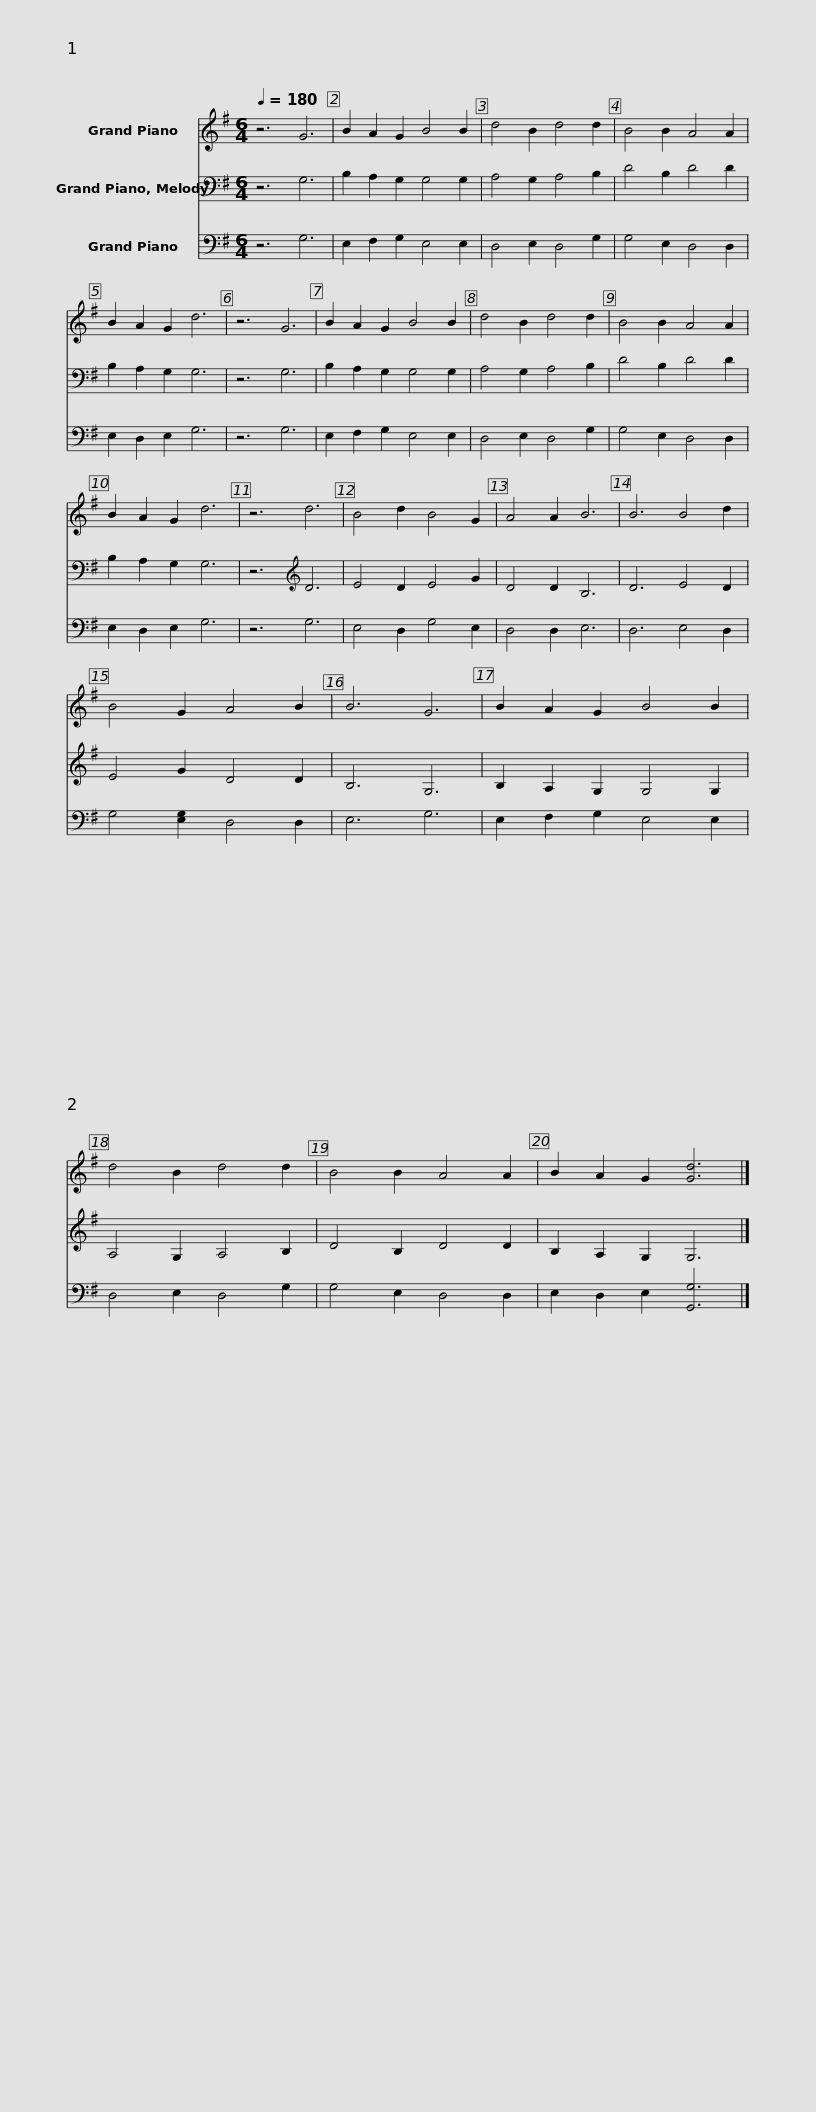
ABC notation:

X:1
%%score 1 2 3
L:1/8
Q:1/4=180
M:6/4
I:linebreak $
K:G
V:1 treble
V:2 bass
V:3 bass
V:1
 z6 G6 | B2 A2 G2 B4 B2 | d4 B2 d4 d2 | B4 B2 A4 A2 | B2 A2 G2 d6 | %5
 z6 G6 | B2 A2 G2 B4 B2 |$ d4 B2 d4 d2 | B4 B2 A4 A2 | B2 A2 G2 d6 | %10
 z6 d6 | B4 d2 B4 G2 | A4 A2 B6 | B6 B4 d2 | B4 G2 A4 B2 |$ %15
 B6 G6 | B2 A2 G2 B4 B2 | d4 B2 d4 d2 | B4 B2 A4 A2 | B2 A2 G2 [Gd]6 |] %20
V:2
 z6 G,6 | B,2 A,2 G,2 G,4 G,2 | A,4 G,2 A,4 B,2 | D4 B,2 D4 D2 | B,2 A,2 G,2 G,6 | %5
 z6 G,6 | B,2 A,2 G,2 G,4 G,2 |$ A,4 G,2 A,4 B,2 | D4 B,2 D4 D2 | B,2 A,2 G,2 G,6 | %10
 z6[K:treble] D6 | E4 D2 E4 G2 | D4 D2 B,6 | D6 E4 D2 | E4 G2 D4 D2 |$ %15
 B,6 G,6 | B,2 A,2 G,2 G,4 G,2 | A,4 G,2 A,4 B,2 | D4 B,2 D4 D2 | B,2 A,2 G,2 G,6 |] %20
V:3
 z6 G,6 | E,2 F,2 G,2 E,4 E,2 | D,4 E,2 D,4 G,2 | G,4 E,2 D,4 D,2 | E,2 D,2 E,2 G,6 | %5
 z6 G,6 | E,2 F,2 G,2 E,4 E,2 |$ D,4 E,2 D,4 G,2 | G,4 E,2 D,4 D,2 | E,2 D,2 E,2 G,6 | %10
 z6 G,6 | E,4 D,2 G,4 E,2 | D,4 D,2 E,6 | D,6 E,4 D,2 | G,4 [E,G,]2 D,4 D,2 |$ %15
 E,6 G,6 | E,2 F,2 G,2 E,4 E,2 | D,4 E,2 D,4 G,2 | G,4 E,2 D,4 D,2 | E,2 D,2 E,2 [G,,G,]6 |] %20
